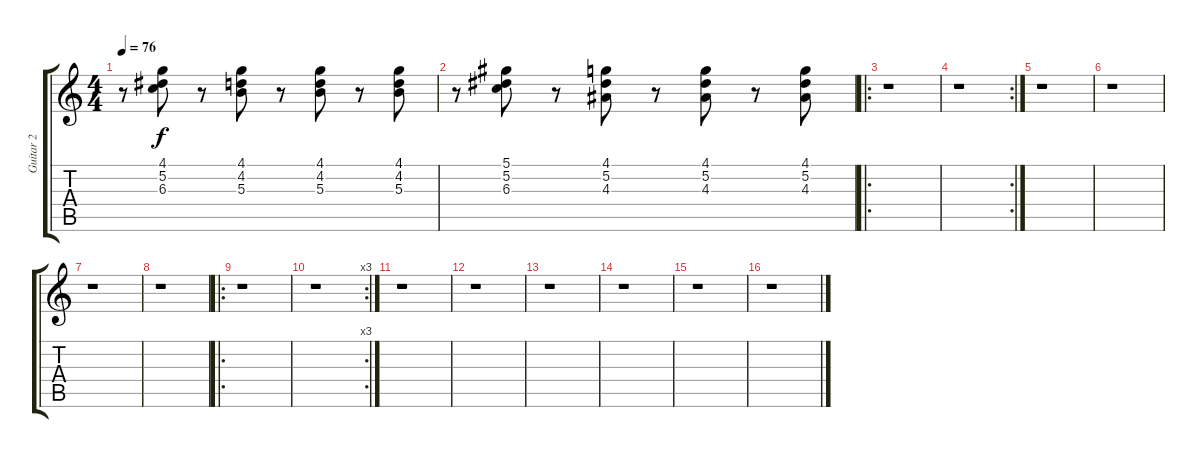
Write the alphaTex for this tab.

\track ("Guitar 2" "Guitar 2") {instrument electricguitarclean}
\staff {score tabs}
\tuning (Eb4 Bb3 Gb3 Db3 Ab2 Eb2) {hide}
\ts (4 4)
\tempo 76
\clef g2
\ks c
r.8{dy f} (4.1 5.2 6.3).8 r.8 (4.1 4.2 5.3).8 r.8 (4.1 4.2 5.3).8 r.8 (4.1 4.2 5.3).8 |
r.8 (5.1 5.2 6.3).8 r.8 (4.1 5.2 4.3).8 r.8 (4.1 5.2 4.3).8 r.8 (4.1 5.2 4.3).8 |
\ro
r.1 |
\rc 2
r.1 |
r.1 |
r.1 |
r.1 |
r.1 |
\ro
r.1 |
\rc 3
r.1 |
r.1 |
r.1 |
r.1 |
r.1 |
r.1 |
r.1
